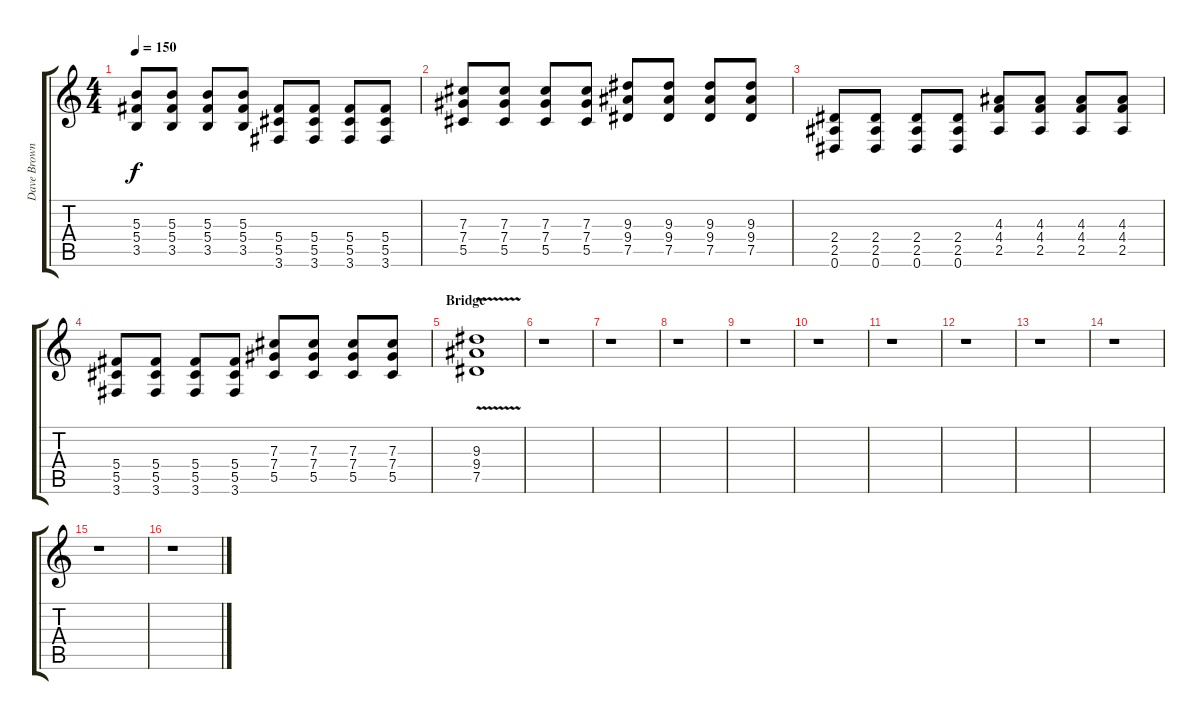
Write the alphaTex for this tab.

\track ("Dave Brownsound" "Dave Brown") {instrument distortionguitar}
\staff {score tabs}
\tuning (Eb4 Bb3 Gb3 Db3 Ab2 Eb2) {hide}
\ts (4 4)
\tempo 150
\clef g2
\ks c
(5.3 5.4 3.5).8{dy f} (5.3 5.4 3.5).8 (5.3 5.4 3.5).8 (5.3 5.4 3.5).8 (5.4 5.5 3.6).8 (5.4 5.5 3.6).8 (5.4 5.5 3.6).8 (5.4 5.5 3.6).8 |
(7.3 7.4 5.5).8 (7.3 7.4 5.5).8 (7.3 7.4 5.5).8 (7.3 7.4 5.5).8 (9.3 9.4 7.5).8 (9.3 9.4 7.5).8 (9.3 9.4 7.5).8 (9.3 9.4 7.5).8 |
(2.4 2.5 0.6).8 (2.4 2.5 0.6).8 (2.4 2.5 0.6).8 (2.4 2.5 0.6).8 (4.3 4.4 2.5).8 (4.3 4.4 2.5).8 (4.3 4.4 2.5).8 (4.3 4.4 2.5).8 |
(5.4 5.5 3.6).8 (5.4 5.5 3.6).8 (5.4 5.5 3.6).8 (5.4 5.5 3.6).8 (7.3 7.4 5.5).8 (7.3 7.4 5.5).8 (7.3 7.4 5.5).8 (7.3 7.4 5.5).8 |
\section ("" "Bridge")
(9.3{v} 9.4{v} 7.5{v}).1 |
r.1 |
r.1 |
r.1 |
r.1 |
r.1 |
r.1 |
r.1 |
r.1 |
r.1 |
r.1 |
r.1
